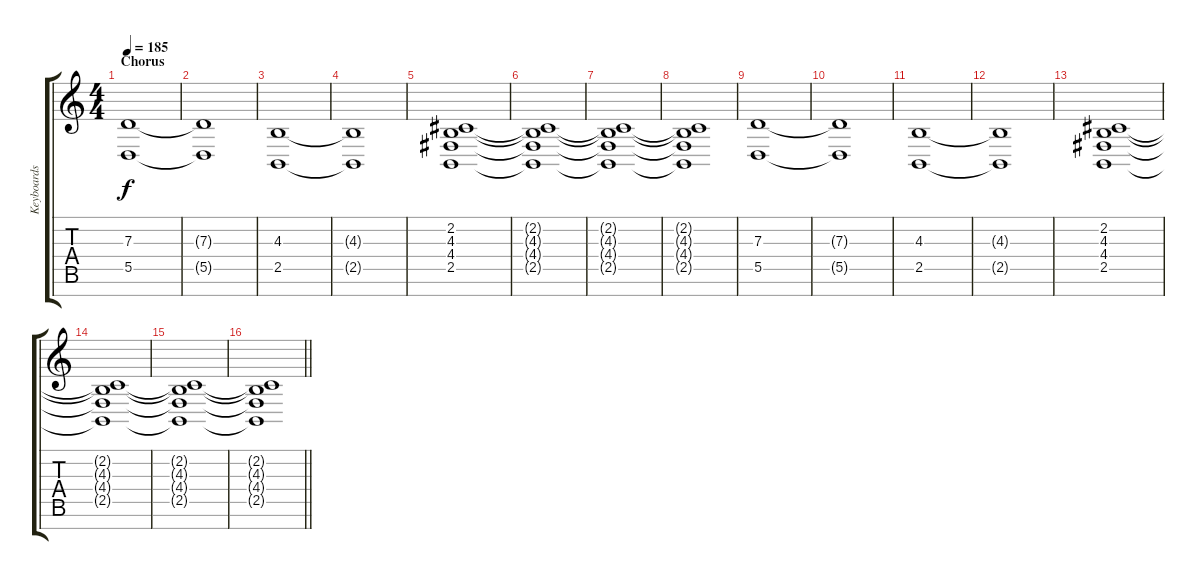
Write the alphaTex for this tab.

\track ("Keyboards" "Keyboards") {instrument stringensemble1}
\staff {score tabs}
\tuning (E4 B3 G3 D3 A2 E2 B1) {hide}
\ts (4 4)
\section ("" "Chorus")
\tempo 185
\clef g2
\ks c
(7.3 5.5).1{dy f volume 8} |
(7.3{t} 5.5{t}).1 |
(4.3 2.5).1 |
(4.3{t} 2.5{t}).1 |
(2.2 4.3 4.4 2.5).1 |
(2.2{t} 4.3{t} 4.4{t} 2.5{t}).1 |
(2.2{t} 4.3{t} 4.4{t} 2.5{t}).1 |
(2.2{t} 4.3{t} 4.4{t} 2.5{t}).1 |
(7.3 5.5).1 |
(7.3{t} 5.5{t}).1 |
(4.3 2.5).1 |
(4.3{t} 2.5{t}).1 |
(2.2 4.3 4.4 2.5).1 |
(2.2{t} 4.3{t} 4.4{t} 2.5{t}).1 |
(2.2{t} 4.3{t} 4.4{t} 2.5{t}).1 |
\barLineRight lightlight
(2.2{t} 4.3{t} 4.4{t} 2.5{t}).1
